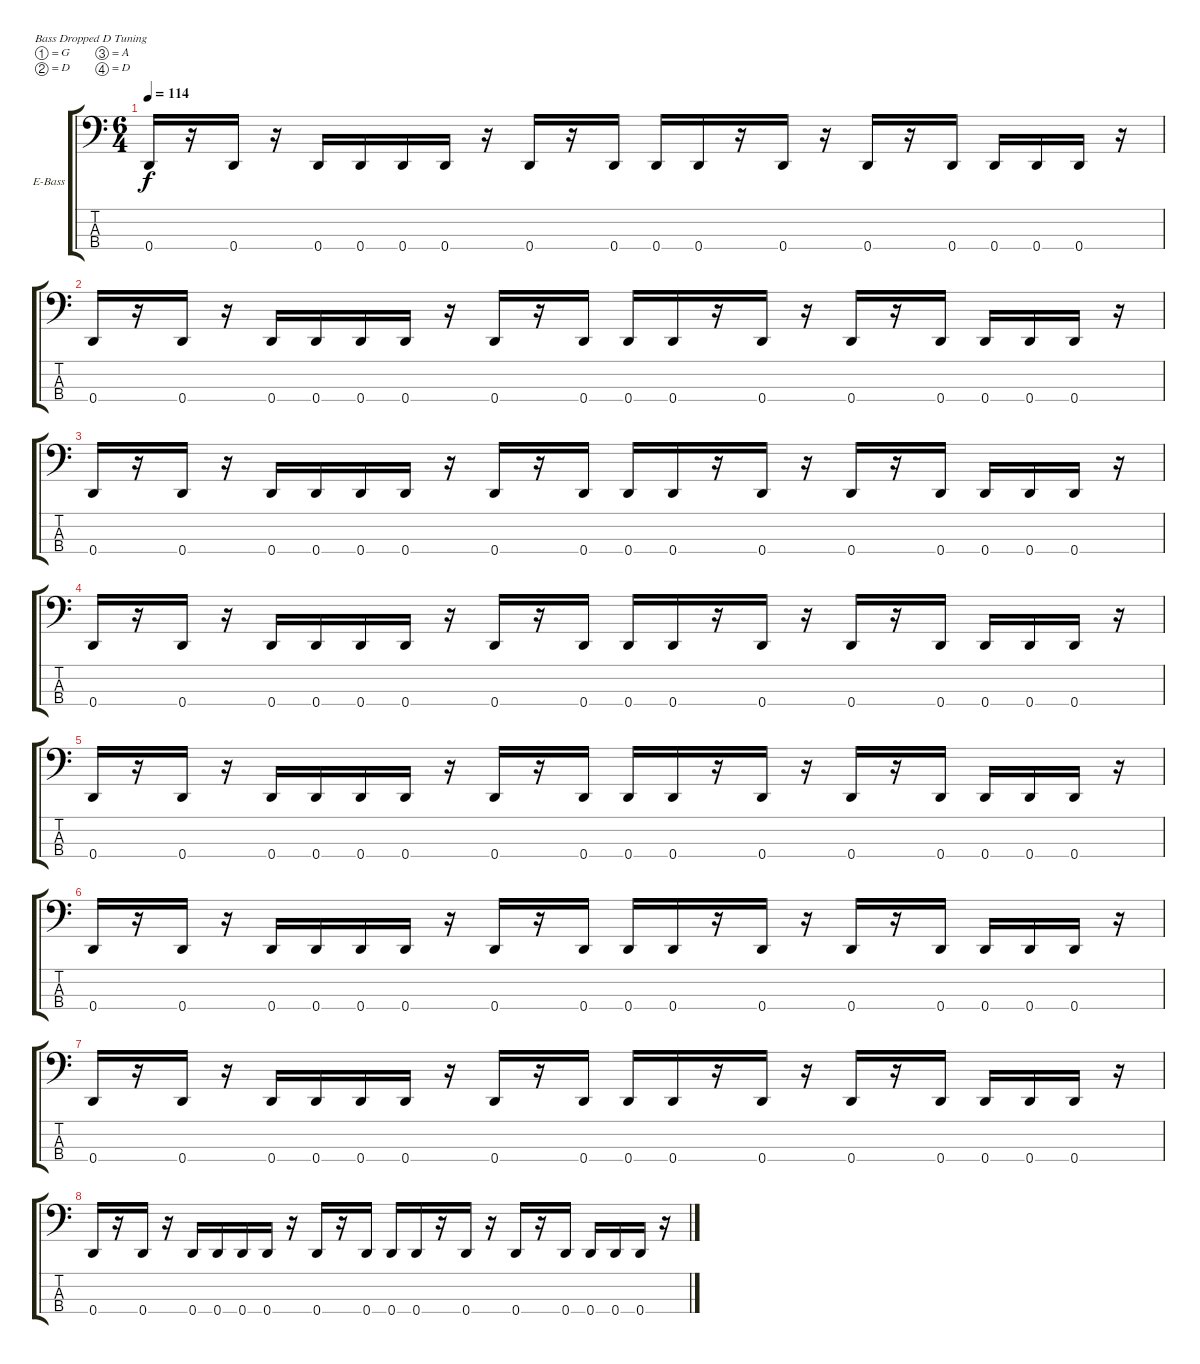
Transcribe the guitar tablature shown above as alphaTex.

\bracketExtendMode groupsimilarinstruments
\firstSystemTrackNameOrientation horizontal
\otherSystemsTrackNameOrientation horizontal
\track ("Bass" "E-Bass") {instrument electricbassfinger}
\staff {score tabs}
\tuning (G2 D2 A1 D1)
\ts (6 4)
\tempo 114
\clef f4
\ks c
0.4.16{dy f} r.16 0.4.16 r.16 0.4.16 0.4.16 0.4.16 0.4.16 r.16 0.4.16 r.16 0.4.16 0.4.16 0.4.16 r.16 0.4.16 r.16 0.4.16 r.16 0.4.16 0.4.16 0.4.16 0.4.16 r.16 |
0.4.16 r.16 0.4.16 r.16 0.4.16 0.4.16 0.4.16 0.4.16 r.16 0.4.16 r.16 0.4.16 0.4.16 0.4.16 r.16 0.4.16 r.16 0.4.16 r.16 0.4.16 0.4.16 0.4.16 0.4.16 r.16 |
0.4.16 r.16 0.4.16 r.16 0.4.16 0.4.16 0.4.16 0.4.16 r.16 0.4.16 r.16 0.4.16 0.4.16 0.4.16 r.16 0.4.16 r.16 0.4.16 r.16 0.4.16 0.4.16 0.4.16 0.4.16 r.16 |
0.4.16 r.16 0.4.16 r.16 0.4.16 0.4.16 0.4.16 0.4.16 r.16 0.4.16 r.16 0.4.16 0.4.16 0.4.16 r.16 0.4.16 r.16 0.4.16 r.16 0.4.16 0.4.16 0.4.16 0.4.16 r.16 |
0.4.16 r.16 0.4.16 r.16 0.4.16 0.4.16 0.4.16 0.4.16 r.16 0.4.16 r.16 0.4.16 0.4.16 0.4.16 r.16 0.4.16 r.16 0.4.16 r.16 0.4.16 0.4.16 0.4.16 0.4.16 r.16 |
0.4.16 r.16 0.4.16 r.16 0.4.16 0.4.16 0.4.16 0.4.16 r.16 0.4.16 r.16 0.4.16 0.4.16 0.4.16 r.16 0.4.16 r.16 0.4.16 r.16 0.4.16 0.4.16 0.4.16 0.4.16 r.16 |
0.4.16 r.16 0.4.16 r.16 0.4.16 0.4.16 0.4.16 0.4.16 r.16 0.4.16 r.16 0.4.16 0.4.16 0.4.16 r.16 0.4.16 r.16 0.4.16 r.16 0.4.16 0.4.16 0.4.16 0.4.16 r.16 |
0.4.16 r.16 0.4.16 r.16 0.4.16 0.4.16 0.4.16 0.4.16 r.16 0.4.16 r.16 0.4.16 0.4.16 0.4.16 r.16 0.4.16 r.16 0.4.16 r.16 0.4.16 0.4.16 0.4.16 0.4.16 r.16
